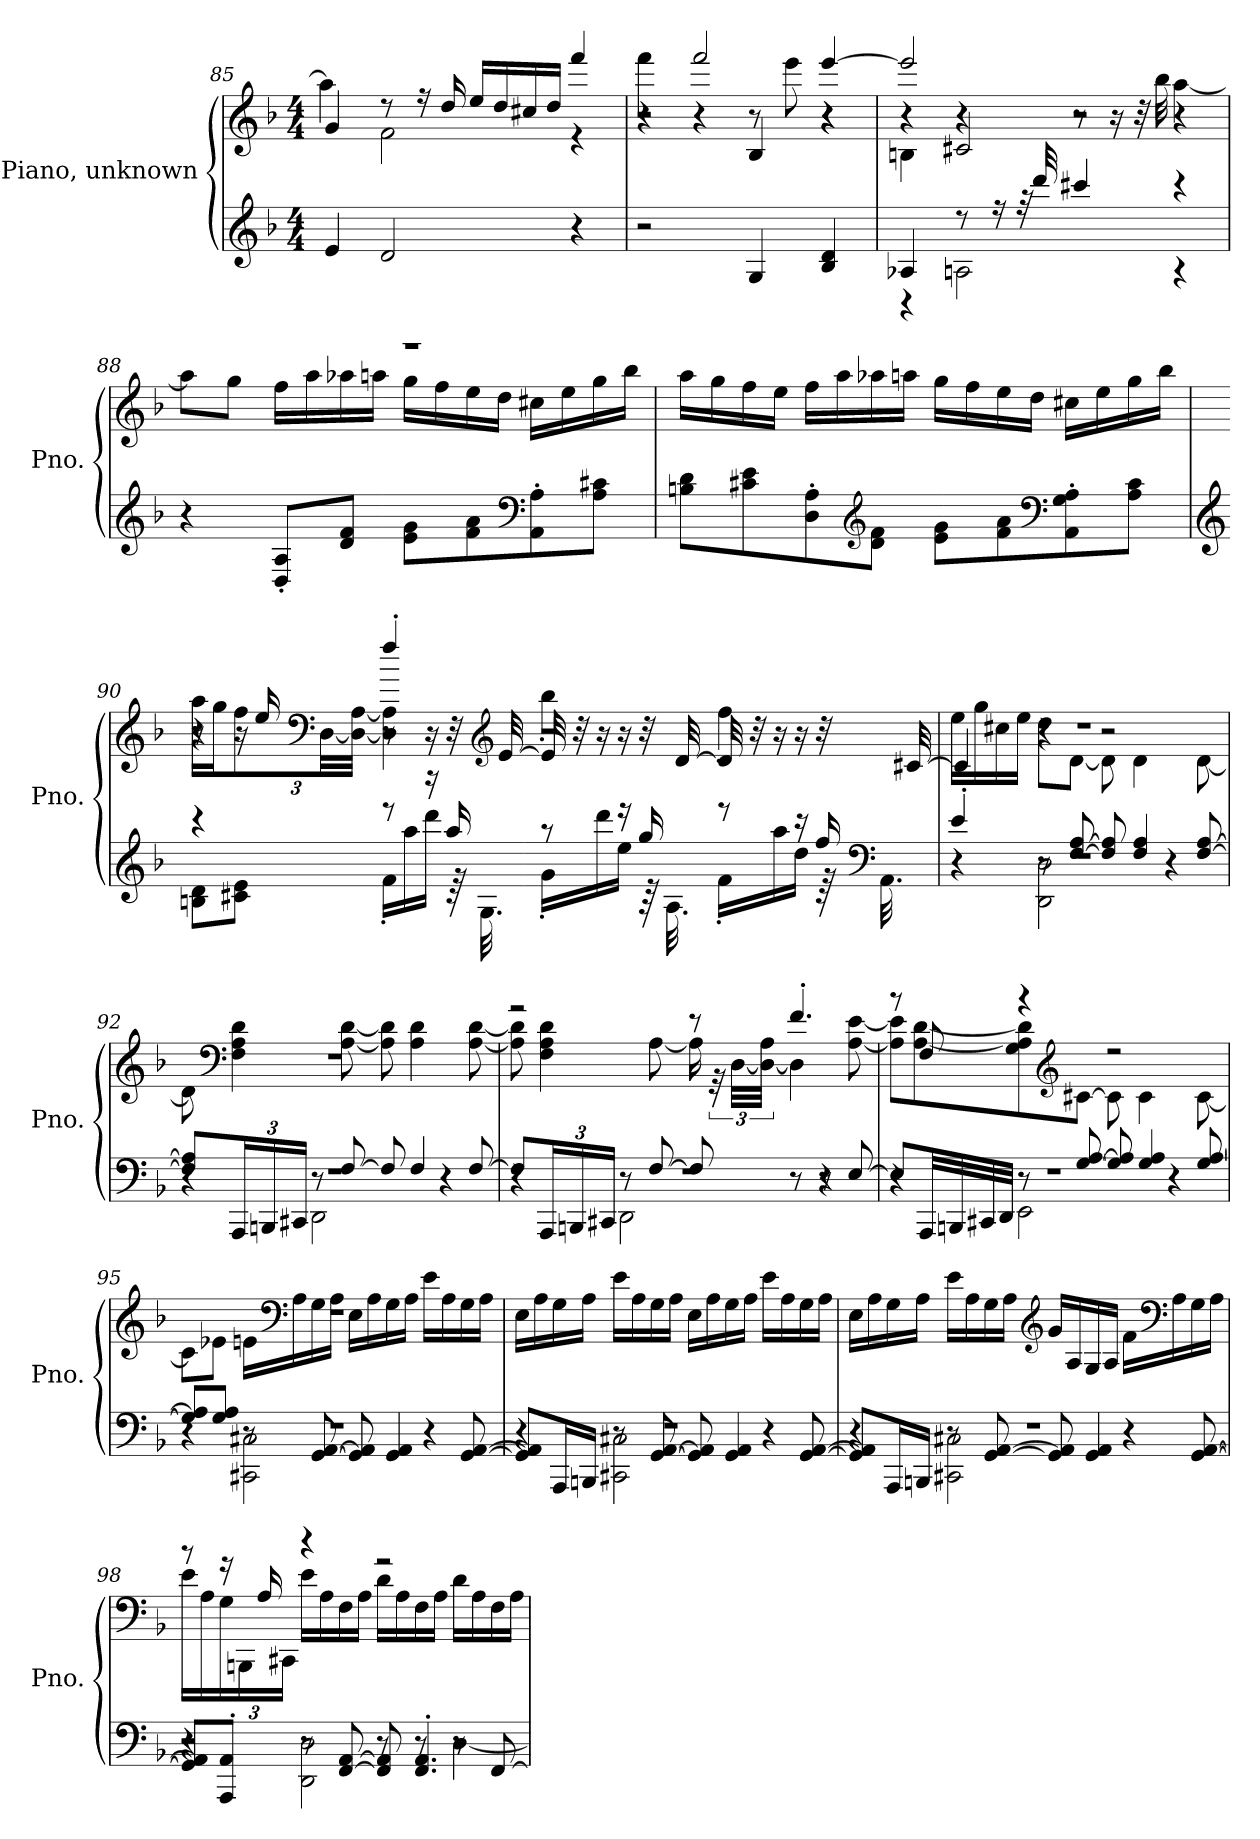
**kern	**kern
*part1	*part1
*staff2	*staff1
*I"Piano, unknown	*
*I'Pno.	*
*clefG2	*clefG2
*k[b-]	*k[b-]
*M4/4	*M4/4
=85	=85
*	*^
4e/	4g/	4aa\]
2d/	8r	2f\
.	16r	.
.	16dd/	.
.	16ee/LL	.
.	16dd/	.
.	16cc#X/	.
.	16dd/JJ	.
4r	4fff/	4r
!!LO:LB:g=z
=86	=86	=86
*	*	*^
2r	4r	4fff\	2r
.	2fff/	4r	.
4G/	.	8r	4B-/
.	.	8eee\	.
4B-/ 4d/	[4eee/	4r	4r
=87	=87	=87	=87
*^	*	*	*
4A-X/	4r	2eee/]	4Bn\	4r
8r	2An\	.	4r	2c#X/
16r	.	.	.	.
32r	.	.	.	.
32ddd/	.	.	.	.
4ccc#X/	.	2r	8r	.
.	.	.	16r	.
.	.	.	32r	.
.	.	.	32bb-\	.
4r	4r	.	[4aa\	4r
*v	*v	*	*	*
*	*	*v	*v
=88	=88	=88
4r	1r	8aa\L]
.	.	8gg\J
8D/' 8A/'L	.	16ff\LL
.	.	16aa\
8d/ 8f/J	.	16aa-X\
.	.	16aan\JJ
8e\ 8g\L	.	16gg\LL
.	.	16ff\
8f\ 8a\	.	16ee\
.	.	16dd\JJ
*clefF4	*	*
8AA\' 8A\'	.	16cc#X\LL
.	.	16ee\
8A\ 8c#X\J	.	16gg\
.	.	16bb-\JJ
*	*v	*v
!!LO:LB:g=z
=89	=89
8Bn\ 8d\L	16aa\LL
.	16gg\
8c#X\ 8e\	16ff\
.	16ee\JJ
8D\' 8A\'	16ff\LL
.	16aa\
*clefG2	*
8d\ 8f\J	16aa-X\
.	16aan\JJ
8e\ 8g\L	16gg\LL
.	16ff\
8f\ 8a\	16ee\
.	16dd\JJ
*clefF4	*
8AA\' 8G\' 8A\'	16cc#X\LL
.	16ee\
8A\ 8c#\J	16gg\
.	16bb-\JJ
!!LO:LB:g=z
=90	=90
*clefG2	*
*^	*^
*	*	*	*^
4r	8Bn\ 8d\L	8r	16aa\LL	4r
.	.	.	16gg\J	.
*	*	*	*Xbrackettup	*
.	8c#X\ 8e\J	16r	12ff\	.
.	.	16ee/	.	.
*	*	*clefF4	*	*
.	.	.	[48D\LL	.
.	.	.	48D\_ [48A\JJJ	.
8r	16f'\LL	4ff'/	4D\] 4A\]	8r
.	16aa\	.	.	.
16r	16ddd\JJ	.	.	16r
16aa/	64r	.	.	32r
.	32.G\	.	.	.
*	*	*clefG2	*	*
.	.	.	.	[32e/
8r	16g'\LL	2r	4bb-'\	32e/]
.	.	.	.	32r
.	16ddd\	.	.	16r
16r	16ee\JJ	.	.	16r
16gg/	64r	.	.	32r
.	32.A\	.	.	.
.	.	.	.	[32d/
8r	16f'\LL	.	4ff'\	32d/]
.	.	.	.	32r
.	16aa\	.	.	16r
16r	16dd\JJ	.	.	16r
16ff/	64r	.	.	32r
*clefF4	*	*	*	*
.	32.AA\	.	.	.
.	.	.	.	[32c#X/
!!LO:PB:g=z	!!	!!
=91	=91	=91	=91	=91
*	*^	*	*	*
1r	4r	4e'/	1r	16ee\LL	4c#/]
.	.	.	.	16gg\	.
.	.	.	.	16cc#X\	.
.	.	.	.	16ee\JJ	.
.	2DD\ 2D\	8r	.	8dd\L	4r
.	.	[8F/ [8A/	.	[8d\J	.
.	.	8F/] 8A/]	.	8d\]	2r
.	.	4F/ 4A/	.	4d\	.
.	4r	.	.	.	.
.	.	[8F/ [8A/	.	[8d\	.
*	*	*	*	*v	*v
=92	=92	=92	=92	=92
1r	4r	8F/] 8A/]L	1r	8d\]
*	*	*	*clefF4	*
*	*	*Xbrackettup	*	*
.	.	24AAA/L	.	4F\ 4A\ 4d\
.	.	24BBBn/	.	.
.	.	24CC#X/JJ	.	.
.	2DD\	8r	.	.
.	.	[8F/	.	[8A\ [8d\
.	.	8F/]	.	8A\] 8d\]
.	.	4F/	.	4A\ 4d\
.	4r	.	.	.
.	.	[8F/	.	[8A\ [8d\
!!LO:LB:g=z	!!
=93	=93	=93	=93	=93
1r	4r	8F/L]	2r	8A\] 8d\]
.	.	24AAA/L	.	4F\ 4A\ 4d\
.	.	24BBBn/	.	.
.	.	24CC#X/JJ	.	.
.	2DD\	8r	.	.
.	.	[8F/	.	[8A\
.	.	8F/]	8r	16A\]
*	*	*	*	*brackettup
.	.	.	.	48r
.	.	.	.	[48D\LLL
.	.	.	.	48D\_ 48A\JJJ
.	.	8r	4.f'/	4D\]
.	4r	8r	.	.
.	.	[8E/	.	[8A\ [8e\
=94	=94	=94	=94	=94
1r	4r	8E/L]	8r	8A\] 8e\]L
.	.	32AAA/LL	8F/	[8A\ [8d\
.	.	32BBBn/	.	.
.	.	32CC#X/	.	.
.	.	32DD/JJJ	.	.
.	2EE\	8r	4r	8G\ 8A\] 8d\]
*	*	*	*clefG2	*
.	.	[8G/ [8A/	.	[8c#X\J
.	.	8G/] 8A/]	2r	8c#\]
.	.	4G/ 4A/	.	4c#\
.	4r	.	.	.
.	.	[8G/ [8A/	.	[8c#\
!!LO:LB:g=z	!!
=95	=95	=95	=95	=95
1r	4r	8G/] 8A/]L	1r	8c#\L]
.	.	8G/ 8A/J	.	8e-X\J
.	2CC#X\ 2C#X\	8r	.	16en\LL
*	*	*	*clefF4	*
.	.	.	.	16A\
.	.	[8GG/ [8AA/	.	16G\
.	.	.	.	16A\JJ
.	.	8GG/] 8AA/]	.	16E\LL
.	.	.	.	16A\
.	.	4GG/ 4AA/	.	16G\
.	.	.	.	16A\JJ
.	4r	.	.	16e\LL
.	.	.	.	16A\
.	.	[8GG/ [8AA/	.	16G\
.	.	.	.	16A\JJ
*	*	*	*v	*v
=96	=96	=96	=96
1r	4r	8GG/] 8AA/]L	16E\LL
.	.	.	16A\
.	.	16AAA/L	16G\
.	.	16BBBn/JJ	16A\JJ
.	2CC#X\ 2C#X\	8r	16e\LL
.	.	.	16A\
.	.	[8GG/ [8AA/	16G\
.	.	.	16A\JJ
.	.	8GG/] 8AA/]	16E\LL
.	.	.	16A\
.	.	4GG/ 4AA/	16G\
.	.	.	16A\JJ
.	4r	.	16e\LL
.	.	.	16A\
.	.	[8GG/ [8AA/	16G\
.	.	.	16A\JJ
!!LO:LB:g=z
=97	=97	=97	=97
1r	4r	8GG/] 8AA/]L	16E\LL
.	.	.	16A\
.	.	16AAA/L	16G\
.	.	16BBBn/JJ	16A\JJ
.	2CC#X\ 2C#X\	8r	16e\LL
.	.	.	16A\
.	.	[8GG/ [8AA/	16G\
.	.	.	16A\JJ
*	*	*	*clefG2
.	.	8GG/] 8AA/]	16g/LL
.	.	.	16A/
.	.	4GG/ 4AA/	16G/
.	.	.	16A/JJ
.	4r	.	16f\LL
*	*	*	*clefF4
.	.	.	16A\
.	.	[8GG/ [8AA/	16G\
.	.	.	16A\JJ
=98	=98	=98	=98
*	*	*	*^
2r	4r	8GG/] 8AA/]L	8r	16e\LL
.	.	.	.	16A\
*	*	*	*	*Xbrackettup
.	.	8AAA/' 8AA/'J	16r	24G\
.	.	.	.	24BBBn\
.	.	.	16A/	.
.	.	.	.	24CC#X\JJ
.	2DD\ 2D\	8r	4r	16e\LL
.	.	.	.	16A\
.	.	[8FF/ [8AA/	.	16F\
.	.	.	.	16A\JJ
8r	.	8FF/] 8AA/]	2r	16d\LL
.	.	.	.	16A\
4.FF/' 4.AA/'	.	8r	.	16F\
.	.	.	.	16A\JJ
.	[4D\	8r	.	16d\LL
.	.	.	.	16A\
.	.	[8FF/	.	16F\
.	.	.	.	16A\JJ
*v	*v	*v	*	*
*	*v	*v
=	=
*-	*-
